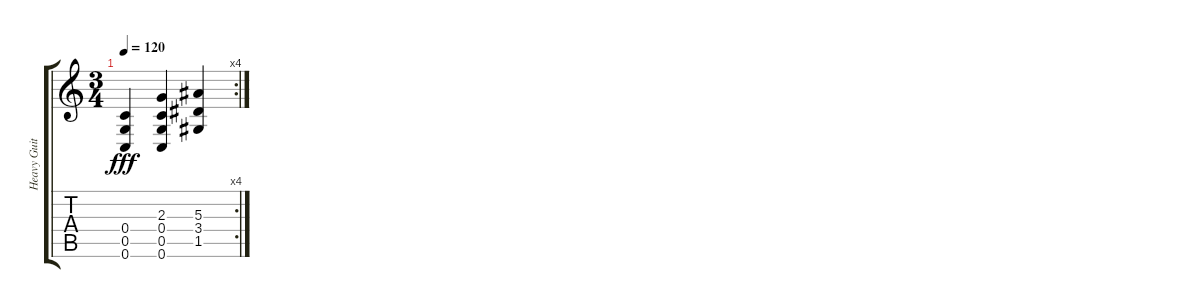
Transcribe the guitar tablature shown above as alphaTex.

\track ("Heavy Guitar" "Heavy Guit") {instrument distortionguitar}
\staff {score tabs}
\tuning (D4 A3 F3 C3 G2 C2) {hide}
\rc 4
\ts (3 4)
\tempo 120
\clef g2
\ks c
(0.4 0.5 0.6).4{dy fff} (2.3 0.4 0.5 0.6).4 (5.3 3.4 1.5).4
